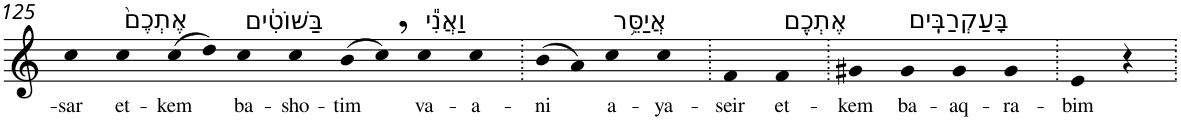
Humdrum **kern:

**kern	**text
*part1	*part1
*staff1	*staff1
*I"Piano	*
*I'Pno	*
!!LO:PB:g=z
*clefG2	*
*k[]	*
=125	=125
!	!LO:LY:b
4cc	-sar
!LO:TX:a:t=אֶתְכֶם֙	!
!	!LO:LY:b
4cc	et-
!	!LO:LY:b
(>8cc	-kem
8dd)	.
!LO:TX:a:t=בַּשּׁוֹטִ֔ים	!
!	!LO:LY:b
4cc	ba-
!	!LO:LY:b
4cc	-sho-
!	!LO:LY:b
(>8b	-tim
8cc,)	.
!LO:TX:a:t=וַאֲנִ֕י	!
!	!LO:LY:b
4cc	va-
!	!LO:LY:b
4cc	-a-
=126.	=126.
!	!LO:LY:b
(>8b	-ni
8a)	.
!LO:TX:a:t=אֲיַסֵּ֥ר	!
!	!LO:LY:b
4cc	a-
!	!LO:LY:b
4cc	-ya-
=127.	=127.
!	!LO:LY:b
4f	-seir
!LO:TX:a:t=אֶתְכֶ֖ם	!
!	!LO:LY:b
4f	et-
=128.	=128.
!	!LO:LY:b
4g#X	-kem
!LO:TX:a:t=בָּעַקְרַבִּֽים	!
!	!LO:LY:b
4g#	ba-
!	!LO:LY:b
4g#	-aq-
!	!LO:LY:b
4g#	-ra-
=129.	=129.
!	!LO:LY:b
4e	-bim
4r	.
=.	=.
*-	*-
